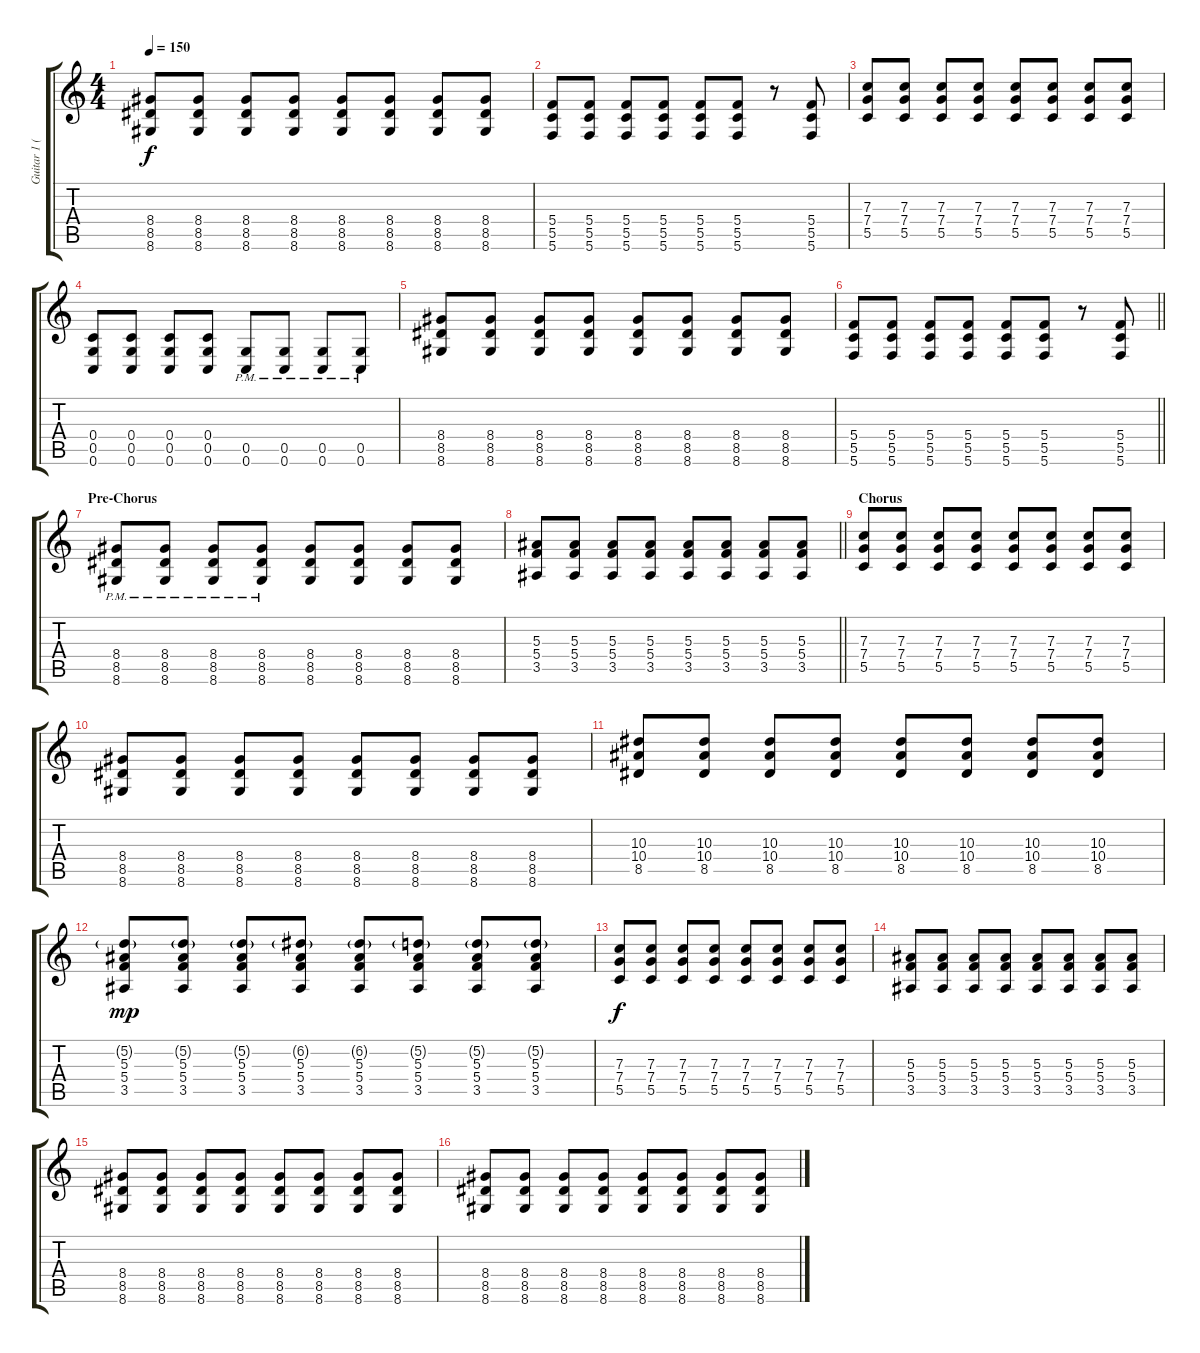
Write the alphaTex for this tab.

\track ("Guitar 1 (Dan Jacobs)" "Guitar 1 (") {instrument distortionguitar}
\staff {score tabs}
\tuning (D4 A3 F3 C3 G2 C2) {hide}
\ts (4 4)
\tempo 150
\clef g2
\ks c
(8.4 8.5 8.6).8{dy f} (8.4 8.5 8.6).8 (8.4 8.5 8.6).8 (8.4 8.5 8.6).8 (8.4 8.5 8.6).8 (8.4 8.5 8.6).8 (8.4 8.5 8.6).8 (8.4 8.5 8.6).8 |
(5.4 5.5 5.6).8 (5.4 5.5 5.6).8 (5.4 5.5 5.6).8 (5.4 5.5 5.6).8 (5.4 5.5 5.6).8 (5.4 5.5 5.6).8 r.8 (5.4 5.5 5.6).8 |
(7.3 7.4 5.5).8 (7.3 7.4 5.5).8 (7.3 7.4 5.5).8 (7.3 7.4 5.5).8 (7.3 7.4 5.5).8 (7.3 7.4 5.5).8 (7.3 7.4 5.5).8 (7.3 7.4 5.5).8 |
(0.4 0.5 0.6).8 (0.4 0.5 0.6).8 (0.4 0.5 0.6).8 (0.4 0.5 0.6).8 (0.5{pm} 0.6{pm}).8 (0.5{pm} 0.6{pm}).8 (0.5{pm} 0.6{pm}).8 (0.5{pm} 0.6{pm}).8 |
(8.4 8.5 8.6).8 (8.4 8.5 8.6).8 (8.4 8.5 8.6).8 (8.4 8.5 8.6).8 (8.4 8.5 8.6).8 (8.4 8.5 8.6).8 (8.4 8.5 8.6).8 (8.4 8.5 8.6).8 |
\barLineRight lightlight
(5.4 5.5 5.6).8 (5.4 5.5 5.6).8 (5.4 5.5 5.6).8 (5.4 5.5 5.6).8 (5.4 5.5 5.6).8 (5.4 5.5 5.6).8 r.8 (5.4 5.5 5.6).8 |
\section ("" "Pre-Chorus")
(8.4{pm} 8.5{pm} 8.6{pm}).8{volume 8} (8.4{pm} 8.5{pm} 8.6{pm}).8 (8.4{pm} 8.5{pm} 8.6{pm}).8 (8.4{pm} 8.5{pm} 8.6{pm}).8 (8.4 8.5 8.6).8 (8.4 8.5 8.6).8 (8.4 8.5 8.6).8 (8.4 8.5 8.6).8 |
\barLineRight lightlight
(5.3 5.4 3.5).8 (5.3 5.4 3.5).8 (5.3 5.4 3.5).8 (5.3 5.4 3.5).8 (5.3 5.4 3.5).8 (5.3 5.4 3.5).8 (5.3 5.4 3.5).8 (5.3 5.4 3.5).8 |
\section ("" "Chorus")
(7.3 7.4 5.5).8{volume 11} (7.3 7.4 5.5).8 (7.3 7.4 5.5).8 (7.3 7.4 5.5).8 (7.3 7.4 5.5).8 (7.3 7.4 5.5).8 (7.3 7.4 5.5).8 (7.3 7.4 5.5).8 |
(8.4 8.5 8.6).8 (8.4 8.5 8.6).8 (8.4 8.5 8.6).8 (8.4 8.5 8.6).8 (8.4 8.5 8.6).8 (8.4 8.5 8.6).8 (8.4 8.5 8.6).8 (8.4 8.5 8.6).8 |
(10.3 10.4 8.5).8 (10.3 10.4 8.5).8 (10.3 10.4 8.5).8 (10.3 10.4 8.5).8 (10.3 10.4 8.5).8 (10.3 10.4 8.5).8 (10.3 10.4 8.5).8 (10.3 10.4 8.5).8 |
(5.2{g} 5.3 5.4 3.5).8{dy mp} (5.2{g} 5.3 5.4 3.5).8 (5.2{g} 5.3 5.4 3.5).8 (6.2{g} 5.3 5.4 3.5).8 (6.2{g} 5.3 5.4 3.5).8 (5.2{g} 5.3 5.4 3.5).8 (5.2{g} 5.3 5.4 3.5).8 (5.2{g} 5.3 5.4 3.5).8 |
(7.3 7.4 5.5).8{dy f} (7.3 7.4 5.5).8 (7.3 7.4 5.5).8 (7.3 7.4 5.5).8 (7.3 7.4 5.5).8 (7.3 7.4 5.5).8 (7.3 7.4 5.5).8 (7.3 7.4 5.5).8 |
(5.3 5.4 3.5).8 (5.3 5.4 3.5).8 (5.3 5.4 3.5).8 (5.3 5.4 3.5).8 (5.3 5.4 3.5).8 (5.3 5.4 3.5).8 (5.3 5.4 3.5).8 (5.3 5.4 3.5).8 |
(8.4 8.5 8.6).8 (8.4 8.5 8.6).8 (8.4 8.5 8.6).8 (8.4 8.5 8.6).8 (8.4 8.5 8.6).8 (8.4 8.5 8.6).8 (8.4 8.5 8.6).8 (8.4 8.5 8.6).8 |
(8.4 8.5 8.6).8 (8.4 8.5 8.6).8 (8.4 8.5 8.6).8 (8.4 8.5 8.6).8 (8.4 8.5 8.6).8 (8.4 8.5 8.6).8 (8.4 8.5 8.6).8 (8.4 8.5 8.6).8
